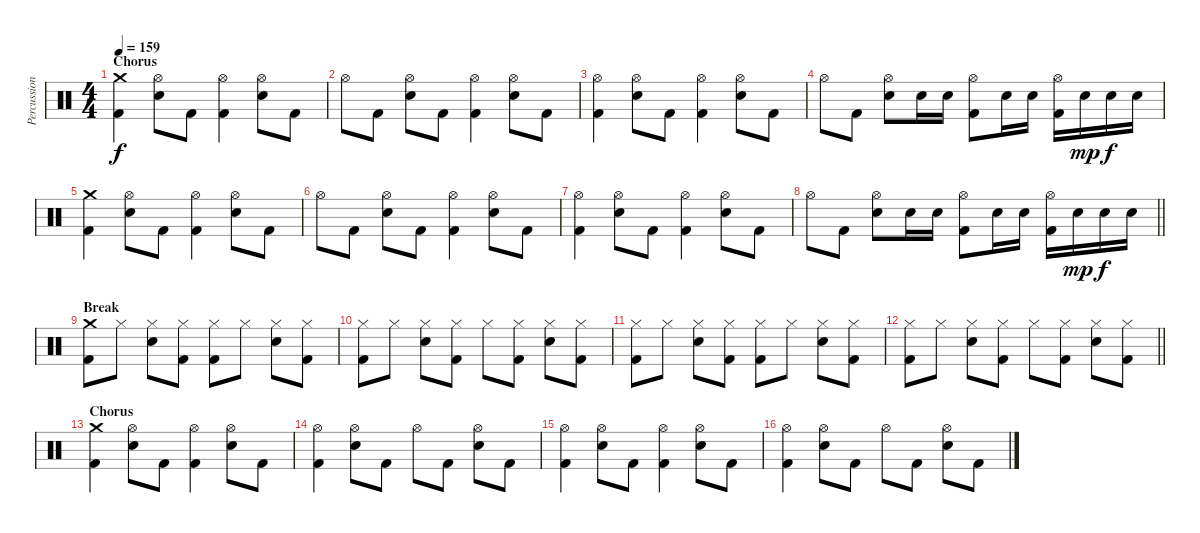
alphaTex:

\track ("Percussion" "Percussion") {instrument percussion}
\staff {score}
\articulation defaults
\ts (4 4)
\section ("" "Chorus")
\tempo 159
\clef neutral
\ks c
("Crash medium (hit)" "Kick (hit) 2").4{dy f} ("Hi-Hat (open)" "Electric Snare (hit)").8 "Kick (hit) 2".8 ("Hi-Hat (open)" "Kick (hit) 2").4 ("Hi-Hat (open)" "Electric Snare (hit)").8 "Kick (hit) 2".8 |
"Hi-Hat (open)".8 "Kick (hit) 2".8 ("Hi-Hat (open)" "Electric Snare (hit)").8 "Kick (hit) 2".8 ("Hi-Hat (open)" "Kick (hit) 2").4 ("Hi-Hat (open)" "Electric Snare (hit)").8 "Kick (hit) 2".8 |
("Hi-Hat (open)" "Kick (hit) 2").4 ("Hi-Hat (open)" "Electric Snare (hit)").8 "Kick (hit) 2".8 ("Hi-Hat (open)" "Kick (hit) 2").4 ("Hi-Hat (open)" "Electric Snare (hit)").8 "Kick (hit) 2".8 |
"Hi-Hat (open)".8 "Kick (hit) 2".8 ("Hi-Hat (open)" "Electric Snare (hit)").8 "Electric Snare (hit)".16 "Electric Snare (hit)".16 ("Hi-Hat (open)" "Kick (hit) 2").8 "Electric Snare (hit)".16 "Electric Snare (hit)".16 ("Hi-Hat (open)" "Kick (hit) 2").16 "Electric Snare (hit)".16{dy mp} "Electric Snare (hit)".16{dy f} "Electric Snare (hit)".16 |
("Crash medium (hit)" "Kick (hit) 2").4 ("Hi-Hat (open)" "Electric Snare (hit)").8 "Kick (hit) 2".8 ("Hi-Hat (open)" "Kick (hit) 2").4 ("Hi-Hat (open)" "Electric Snare (hit)").8 "Kick (hit) 2".8 |
"Hi-Hat (open)".8 "Kick (hit) 2".8 ("Hi-Hat (open)" "Electric Snare (hit)").8 "Kick (hit) 2".8 ("Hi-Hat (open)" "Kick (hit) 2").4 ("Hi-Hat (open)" "Electric Snare (hit)").8 "Kick (hit) 2".8 |
("Hi-Hat (open)" "Kick (hit) 2").4 ("Hi-Hat (open)" "Electric Snare (hit)").8 "Kick (hit) 2".8 ("Hi-Hat (open)" "Kick (hit) 2").4 ("Hi-Hat (open)" "Electric Snare (hit)").8 "Kick (hit) 2".8 |
\barLineRight lightlight "Hi-Hat (open)".8 "Kick (hit) 2".8
("Hi-Hat (open)" "Electric Snare (hit)").8 "Electric Snare (hit)".16 "Electric Snare (hit)".16 ("Hi-Hat (open)" "Kick (hit) 2").8 "Electric Snare (hit)".16 "Electric Snare (hit)".16 ("Hi-Hat (open)" "Kick (hit) 2").16 "Electric Snare (hit)".16{dy mp} "Electric Snare (hit)".16{dy f} "Electric Snare (hit)".16 |
\section ("" "Break")
("Crash medium (hit)" "Kick (hit) 2").8 "Hi-Hat (closed)".8 ("Hi-Hat (closed)" "Electric Snare (hit)").8 ("Hi-Hat (closed)" "Kick (hit) 2").8 ("Hi-Hat (closed)" "Kick (hit) 2").8 "Hi-Hat (closed)".8 ("Hi-Hat (closed)" "Electric Snare (hit)").8 ("Hi-Hat (closed)" "Kick (hit) 2").8 |
("Hi-Hat (closed)" "Kick (hit) 2").8 "Hi-Hat (closed)".8 ("Hi-Hat (closed)" "Electric Snare (hit)").8 ("Hi-Hat (closed)" "Kick (hit) 2").8 "Hi-Hat (closed)".8 ("Hi-Hat (closed)" "Kick (hit) 2").8 ("Hi-Hat (closed)" "Electric Snare (hit)").8 ("Hi-Hat (closed)" "Kick (hit) 2").8 |
("Hi-Hat (closed)" "Kick (hit) 2").8 "Hi-Hat (closed)".8 ("Hi-Hat (closed)" "Electric Snare (hit)").8 ("Hi-Hat (closed)" "Kick (hit) 2").8 ("Hi-Hat (closed)" "Kick (hit) 2").8 "Hi-Hat (closed)".8 ("Hi-Hat (closed)" "Electric Snare (hit)").8 ("Hi-Hat (closed)" "Kick (hit) 2").8 |
\barLineRight lightlight
("Hi-Hat (closed)" "Kick (hit) 2").8 "Hi-Hat (closed)".8 ("Hi-Hat (closed)" "Electric Snare (hit)").8 ("Hi-Hat (closed)" "Kick (hit) 2").8 "Hi-Hat (closed)".8 ("Hi-Hat (closed)" "Kick (hit) 2").8 ("Hi-Hat (closed)" "Electric Snare (hit)").8 ("Hi-Hat (closed)" "Kick (hit) 2").8 |
\section ("" "Chorus")
("Crash medium (hit)" "Kick (hit) 2").4 ("Hi-Hat (open)" "Electric Snare (hit)").8 "Kick (hit) 2".8 ("Hi-Hat (open)" "Kick (hit) 2").4 ("Hi-Hat (open)" "Electric Snare (hit)").8 "Kick (hit) 2".8 |
("Hi-Hat (open)" "Kick (hit) 2").4 ("Hi-Hat (open)" "Electric Snare (hit)").8 "Kick (hit) 2".8 "Hi-Hat (open)".8 "Kick (hit) 2".8 ("Hi-Hat (open)" "Electric Snare (hit)").8 "Kick (hit) 2".8 |
("Hi-Hat (open)" "Kick (hit) 2").4 ("Hi-Hat (open)" "Electric Snare (hit)").8 "Kick (hit) 2".8 ("Hi-Hat (open)" "Kick (hit) 2").4 ("Hi-Hat (open)" "Electric Snare (hit)").8 "Kick (hit) 2".8 |
("Hi-Hat (open)" "Kick (hit) 2").4 ("Hi-Hat (open)" "Electric Snare (hit)").8 "Kick (hit) 2".8 "Hi-Hat (open)".8 "Kick (hit) 2".8 ("Hi-Hat (open)" "Electric Snare (hit)").8 "Kick (hit) 2".8
